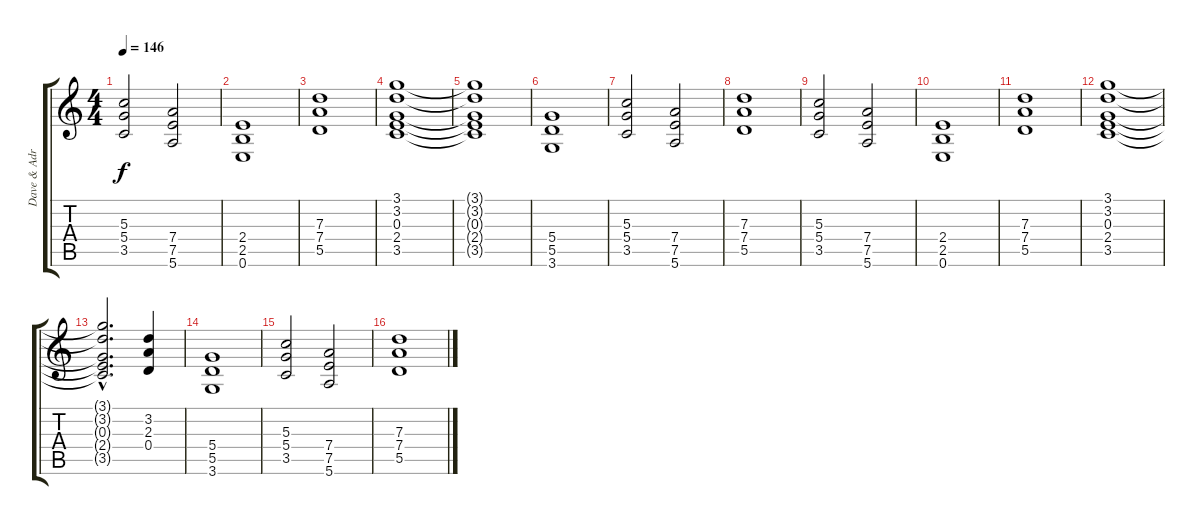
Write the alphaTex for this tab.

\track ("Dave & Adrian (Rhythm Guitar)" "Dave & Adr") {instrument distortionguitar}
\staff {score tabs}
\tuning (E4 B3 G3 D3 A2 E2) {hide}
\ts (4 4)
\tempo 146
\clef g2
\ks c
(5.3 5.4 3.5).2{dy f} (7.4 7.5 5.6).2 |
(2.4 2.5 0.6).1 |
(7.3 7.4 5.5).1 |
(3.1 3.2 0.3 2.4 3.5).1 |
(3.1{t} 3.2{t} 0.3{t} 2.4{t} 3.5{t}).1 |
(5.4 5.5 3.6).1 |
(5.3 5.4 3.5).2 (7.4 7.5 5.6).2 |
(7.3 7.4 5.5).1 |
(5.3 5.4 3.5).2 (7.4 7.5 5.6).2 |
(2.4 2.5 0.6).1 |
(7.3 7.4 5.5).1 |
(3.1 3.2 0.3 2.4 3.5).1 |
(3.1{hac t} 3.2{hac t} 0.3{hac t} 2.4{hac t} 3.5{hac t}).2{d} (3.2 2.3 0.4).4 |
(5.4 5.5 3.6).1 |
(5.3 5.4 3.5).2 (7.4 7.5 5.6).2 |
(7.3 7.4 5.5).1
